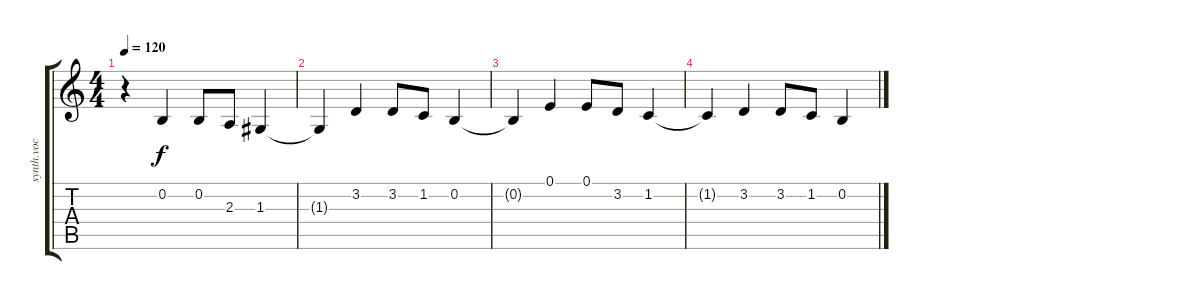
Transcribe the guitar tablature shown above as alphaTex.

\track ("synth.voc" "synth.voc") {instrument lead8bassandlead}
\staff {score tabs}
\tuning (E4 B3 G3 D3 A2 E2) {hide}
\ts (4 4)
\tempo 120
\clef g2
\ks c
r.4{dy f} 0.2.4 0.2.8 2.3.8 1.3.4 |
1.3{t}.4 3.2.4 3.2.8 1.2.8 0.2.4 |
0.2{t}.4 0.1.4 0.1.8 3.2.8 1.2.4 |
1.2{t}.4 3.2.4 3.2.8 1.2.8 0.2.4
